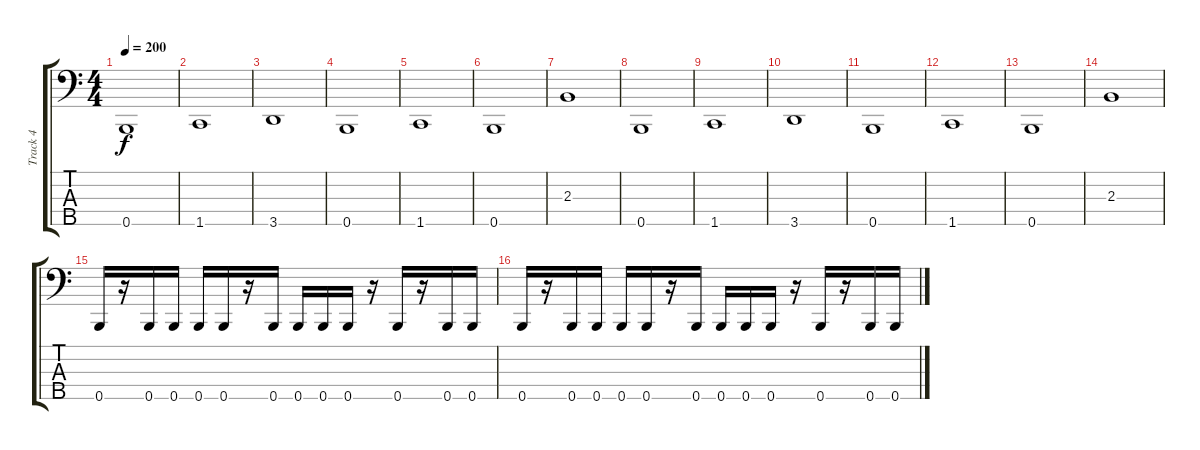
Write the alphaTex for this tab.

\track ("Track 4" "Track 4") {instrument electricbasspick}
\staff {score tabs}
\tuning (G2 D2 A1 E1 B0) {hide}
\ts (4 4)
\tempo 200
\clef f4
\ks c
0.5.1{dy f} |
1.5.1 |
3.5.1 |
0.5.1 |
1.5.1 |
0.5.1 |
2.3.1 |
0.5.1 |
1.5.1 |
3.5.1 |
0.5.1 |
1.5.1 |
0.5.1 |
2.3.1 |
0.5.16 r.16 0.5.16 0.5.16 0.5.16 0.5.16 r.16 0.5.16 0.5.16 0.5.16 0.5.16 r.16 0.5.16 r.16 0.5.16 0.5.16 |
0.5.16 r.16 0.5.16 0.5.16 0.5.16 0.5.16 r.16 0.5.16 0.5.16 0.5.16 0.5.16 r.16 0.5.16 r.16 0.5.16 0.5.16
